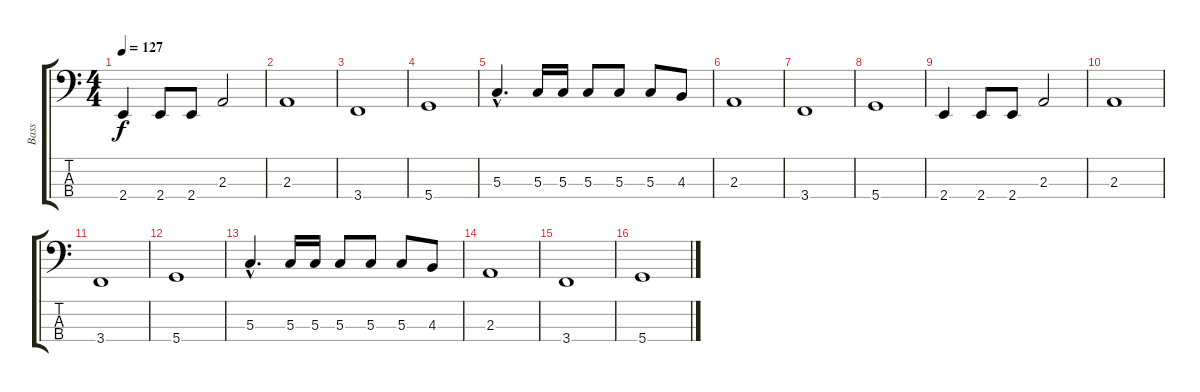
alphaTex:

\track ("Bass" "Bass") {instrument electricbasspick}
\staff {score tabs}
\tuning (F2 C2 G1 D1) {hide}
\ts (4 4)
\tempo 127
\clef f4
\ks c
2.4.4{dy f} 2.4.8 2.4.8 2.3.2 |
2.3.1 |
3.4.1 |
5.4.1 |
5.3{hac}.4{d} 5.3.16 5.3.16 5.3.8 5.3.8 5.3.8 4.3.8 |
2.3.1 |
3.4.1 |
5.4.1 |
2.4.4 2.4.8 2.4.8 2.3.2 |
2.3.1 |
3.4.1 |
5.4.1 |
5.3{hac}.4{d} 5.3.16 5.3.16 5.3.8 5.3.8 5.3.8 4.3.8 |
2.3.1 |
3.4.1 |
5.4.1
